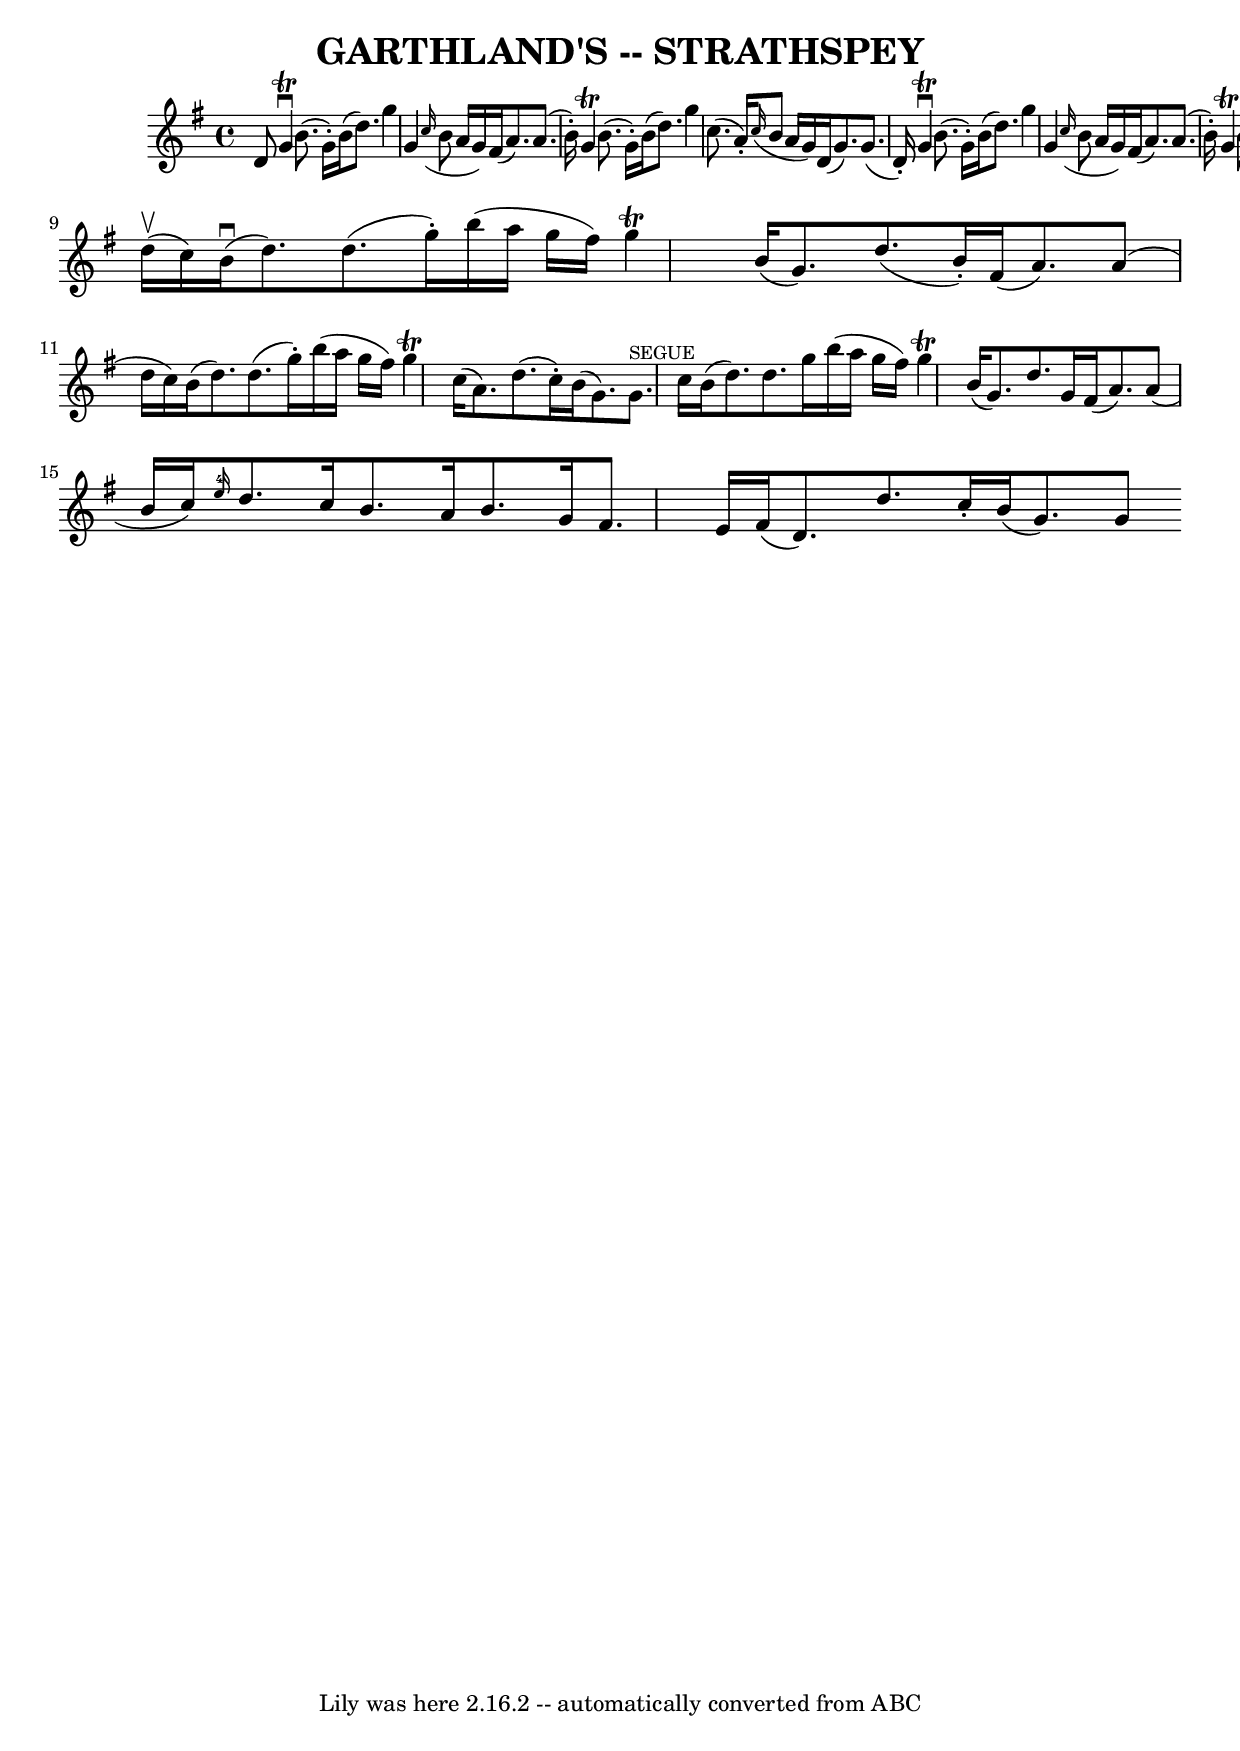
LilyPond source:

\version "2.16.2"
\include "Mammoth.ily"
\header {
  %% book = "Ryan's Mammoth Collection of Fiddle Tunes"
 crossRefNumber = "1"
 footnotes = ""
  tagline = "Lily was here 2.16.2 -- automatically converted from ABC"
  title = "GARTHLAND'S -- STRATHSPEY"

}
voicedefault =  {


  \override Staff.TimeSignature #'style = #'C
  \time 4/4 
  \key g \major d'8         |
 g'4^\downbow^\trill b'8. ( g'16-.) b'16 (d''8.) g''4     |
 g'4    \grace { c''16 
		  ( 		} b'8 a'16 g'16) fis'16 (a'8.) a'8. (b'16-.)         |
 g'4^\trill b'8. (g'16-.) b'16 (d''8.) g''4     |
 c''8. (a'16-.)   \grace { c''16 ( 			   } b'8 a'16 g'16) d'16 (g'8.) g'8. (d'16-.)   |  |
 g'4^\downbow^\trill b'8. (g'16-.) b'16 (d''8.) g''4    |
  
 g'4    \grace { c''16 (
		} b'8 a'16 g'16) fis'16 (a'8.) a'8. (b'16-.)        |
 g'4^\trill b'8. (g'16-.) b'16 ( d''8.) g''4     |
 c''8. (a'16-.)   \grace { c''16 (
			   } b'8 a'16 g'16) d'16 (g'8.) g'8    \bar "|." d''16 (^\upbow c''16)        |
 b'16 (^\downbow d''8.) d''8. ( g''16-.) b''16 (a''16 g''16 fis''16) g''4^\trill    |
  
 b'16 (g'8.) d''8. (b'16-.) fis'16 (a'8.) a'8 ( d''16 c''16)        |
 b'16 (d''8.) d''8. (g''16-.) b''16 (a''16 g''16 fis''16) g''4^\trill    |
 c''16 ( a'8.) d''8. (c''16-.) b'16 (g'8.) g'8.^\segue c''16   |  |
 b'16 (d''8.) d''8. g''16 b''16 ( a''16 g''16 fis''16) g''4^\trill    |
 b'16 (g'8.) d''8. g'16 fis'16 (a'8.) a'8 (b'16 c''16)        |
  
  \grace { e''16-4 
	 } d''8. c''16 b'8. a'16 b'8. g'16 fis'8. e'16     |
 fis'16 (d'8.) d''8. c''16-.   |
 b'16 (g'8.) g'8    \bar " |."   

}

\score{
  <<

    \context Staff="default"
    {
      \voicedefault 
      
    }

  >>
  \layout {
    
  }
  \midi {
  }

}
